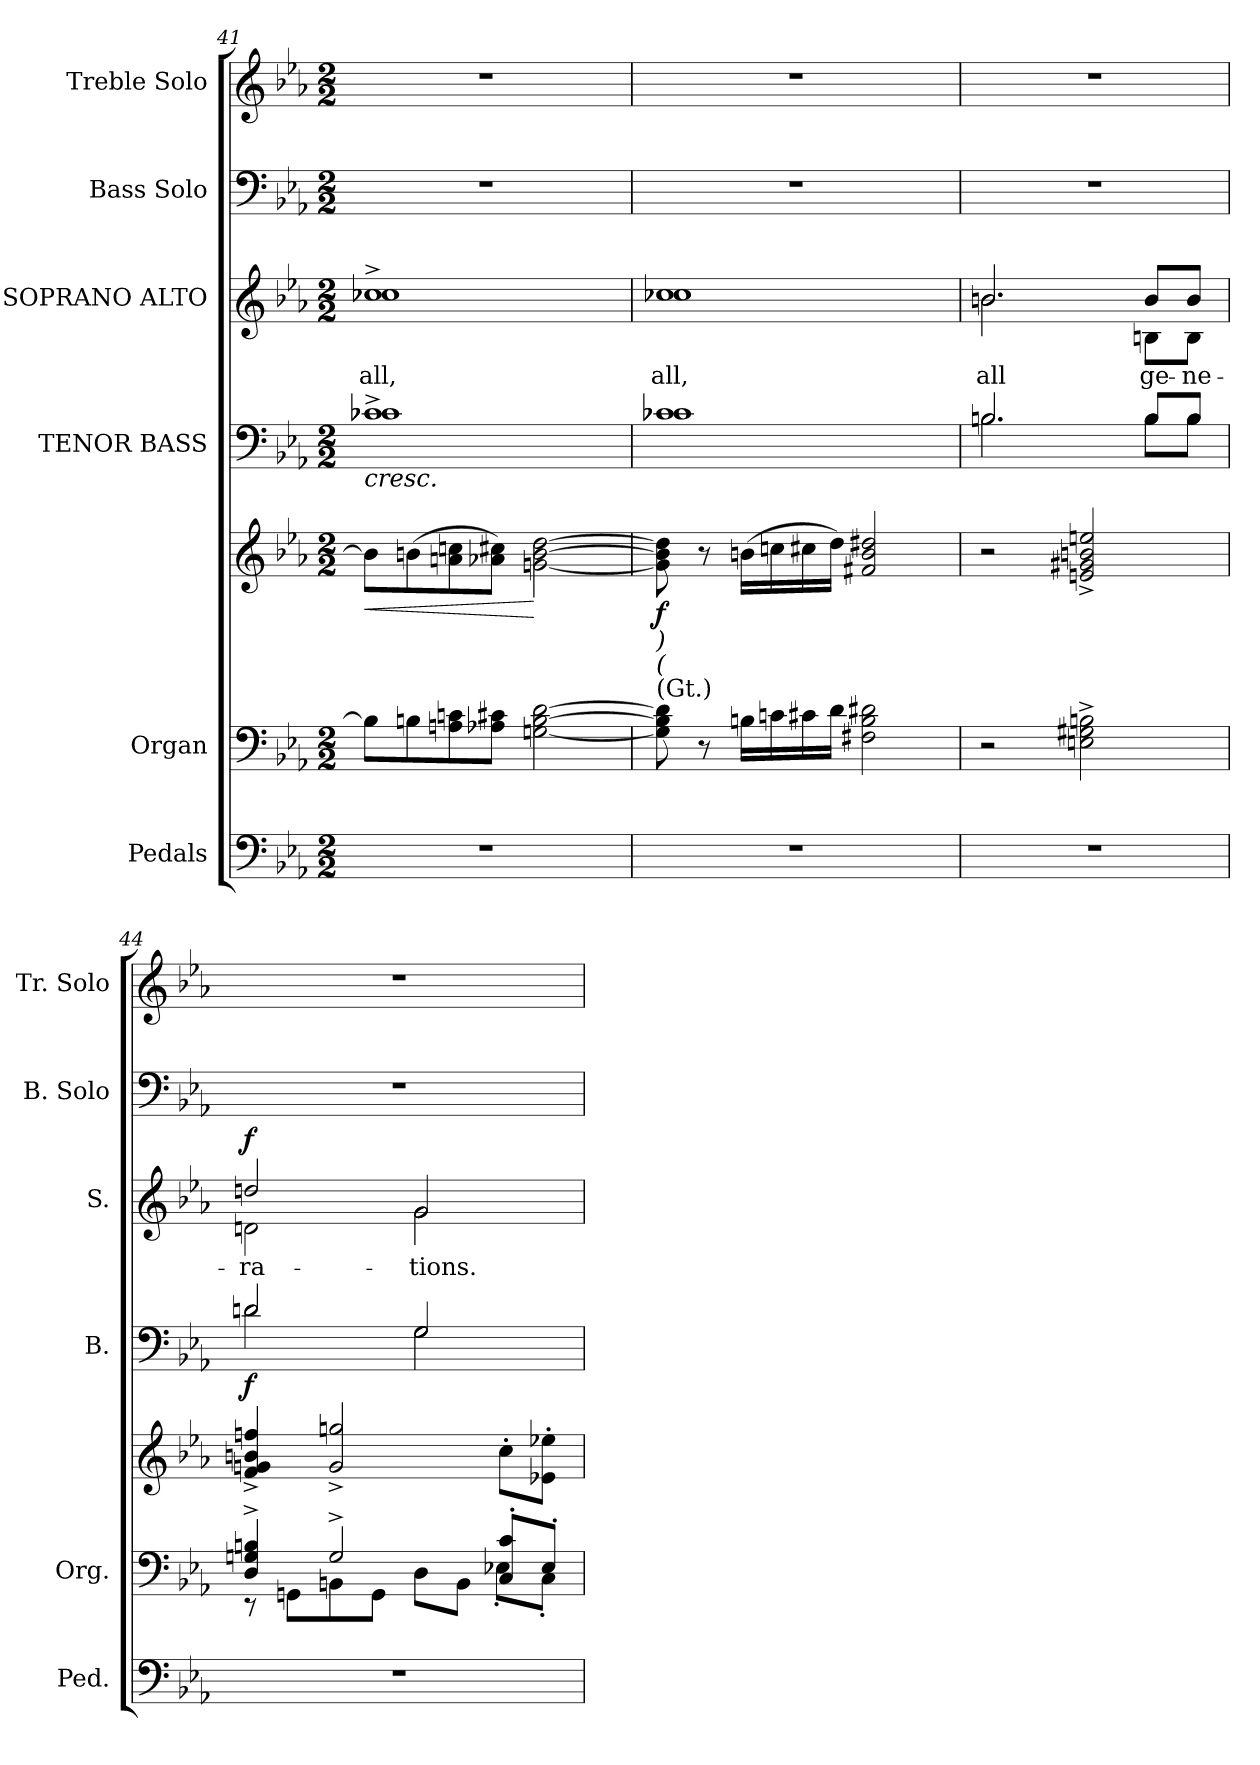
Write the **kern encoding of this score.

**kern	**kern	**kern	**dynam	**kern	**dynam	**kern	**text	**dynam	**kern	**kern
*part6	*part5	*part5	*part5	*part4	*part4	*part3	*part3	*part3	*part2	*part1
*staff7	*staff6	*staff5	*staff5/6	*staff4	*staff4	*staff3	*staff3	*staff3	*staff2	*staff1
*I"Pedals	*I"Organ	*	*	*I"TENOR BASS	*	*I"SOPRANO ALTO	*	*	*I"Bass Solo	*I"Treble Solo
*I'Ped.	*I'Org.	*	*	*I'B.	*	*I'S.	*	*	*I'B. Solo	*I'Tr. Solo
*clefF4	*clefF4	*clefG2	*	*clefF4	*	*clefG2	*	*	*clefF4	*clefG2
*k[b-e-a-]	*k[b-e-a-]	*k[b-e-a-]	*	*k[b-e-a-]	*	*k[b-e-a-]	*	*	*k[b-e-a-]	*k[b-e-a-]
*E-:	*E-:	*E-:	*	*E-:	*	*E-:	*	*	*E-:	*E-:
*M2/2	*M2/2	*M2/2	*	*M2/2	*	*M2/2	*	*	*M2/2	*M2/2
=41	=41	=41	=41	=41	=41	=41	=41	=41	=41	=41
!	!	!	!LO:HP:b	!	!	!	!	!	!	!
*	*	*	*	*^	*	*	*	*	*	*
!	!	!	!	!	!	!	!LO:TX:a:i:t=cresc.	!	!	!	!
!	!	!	!	!LO:TX:b:i:t=cresc.	!	!	!	!	!	!	!
!	!	!	!	!	!	!	!	!LO:LY:b:color=#000000	!	!	!
*	*	*	*	*	*	*	*^	*	*	*	*
1r	8Bi\L]	8bi\L]	<	1c-X^i	1c-i	.	1cc-X^i	1cc-i	all,	.	1r	1r
.	8Bni\	(8bni\	.	.	.	.	.	.	.	.	.	.
.	8Ani\ 8cni	8ani\ 8ccni	.	.	.	.	.	.	.	.	.	.
.	8A-Xi\ 8c#XiJ	8a-Xi\ 8cc#XiJ)	.	.	.	.	.	.	.	.	.	.
.	[2Gni\ [2Bi [2di	[2gni\ [2bi [2ddi	[	.	.	.	.	.	.	.	.	.
!!LO:PB:g=z
=42	=42	=42	=42	=42	=42	=42	=42	=42	=42	=42	=42	=42
!	!LO:TX:a:t=(Gt.)	!	!	!	!	!	!	!	!	!	!	!
!	!LO:TX:a:i:t=(	!	!	!	!	!	!	!	!	!	!	!
!	!LO:TX:a:i:t=)	!	!	!	!	!	!	!	!	!	!	!
!	!	!	!	!	!	!	!	!	!LO:LY:b:color=#000000	!	!	!
1r	8Gi\] 8Bi] 8di]	8gi\] 8bi] 8ddi]	f	1c-Xi	1c-i	.	1cc-Xi	1cc-i	all,	.	1r	1r
.	8r	8r	.	.	.	.	.	.	.	.	.	.
.	16Bni\LL	(16bni\LL	.	.	.	.	.	.	.	.	.	.
.	16cni\	16ccni\	.	.	.	.	.	.	.	.	.	.
.	16c#Xi\	16cc#Xi\	.	.	.	.	.	.	.	.	.	.
.	16di\JJ	16ddi\JJ)	.	.	.	.	.	.	.	.	.	.
.	2F#Xi\ 2Bi 2d#Xi	2f#Xi/ 2bi 2dd#Xi	.	.	.	.	.	.	.	.	.	.
=43	=43	=43	=43	=43	=43	=43	=43	=43	=43	=43	=43	=43
!	!	!	!	!	!	!	!	!	!LO:LY:b:color=#000000	!	!	!
1r	2r	2r	.	2.Bni/	2.Bi\	.	2.bni/	2.bi\	all	.	1r	1r
.	2Eni\^ 2G#Xi^ 2Bni^	2eni/^ 2g#Xi^ 2bni^ 2eeni^	.	.	.	.	.	.	.	.	.	.
!	!	!	!	!	!	!	!	!	!LO:LY:b:color=#000000	!	!	!
.	.	.	.	8Bi/L	8Bi\L	.	8bi/L	8Bni\L	ge-	.	.	.
!	!	!	!	!	!	!	!	!	!LO:LY:b:color=#000000	!	!	!
.	.	.	.	8Bi/J	8Bi\J	.	8bi/J	8Bi\J	-ne-	.	.	.
=44	=44	=44	=44	=44	=44	=44	=44	=44	=44	=44	=44	=44
*	*^	*	*	*	*	*	*	*	*	*	*	*
!	!	!	!	!	!	!	!	!	!	!LO:LY:b:color=#000000	!	!	!
1r	4Di/^ 4Gni^ 4Bni^	8r	4fi/^ 4gni^ 4bni^ 4ffni^	.	2dni/	2di\	f	2ddni/	2dni\	-ra-	f	1r	1r
.	.	8GGni\L	.	.	.	.	.	.	.	.	.	.	.
.	2G^i/	8BBni\	2gi/^ 2ggni^	.	.	.	.	.	.	.	.	.	.
.	.	8GGi\J	.	.	.	.	.	.	.	.	.	.	.
!	!	!	!	!	!	!	!	!	!	!LO:LY:b:color=#000000	!	!	!
.	.	8Di\L	.	.	2Gi/	2Gi\	.	2gi/	2gi\	-tions.	.	.	.
.	.	8BBi\J	.	.	.	.	.	.	.	.	.	.	.
.	8Ci/' 8ci'L	8E-X'i\L	8cc'i\L	.	.	.	.	.	.	.	.	.	.
.	8E-'i/J	8C'i\J	8e-Xi\' 8ee-Xi'J	.	.	.	.	.	.	.	.	.	.
*	*	*	*	*	*v	*v	*	*	*	*	*	*	*
*	*v	*v	*	*	*	*	*v	*v	*	*	*	*
=	=	=	=	=	=	=	=	=	=	=
*-	*-	*-	*-	*-	*-	*-	*-	*-	*-	*-
